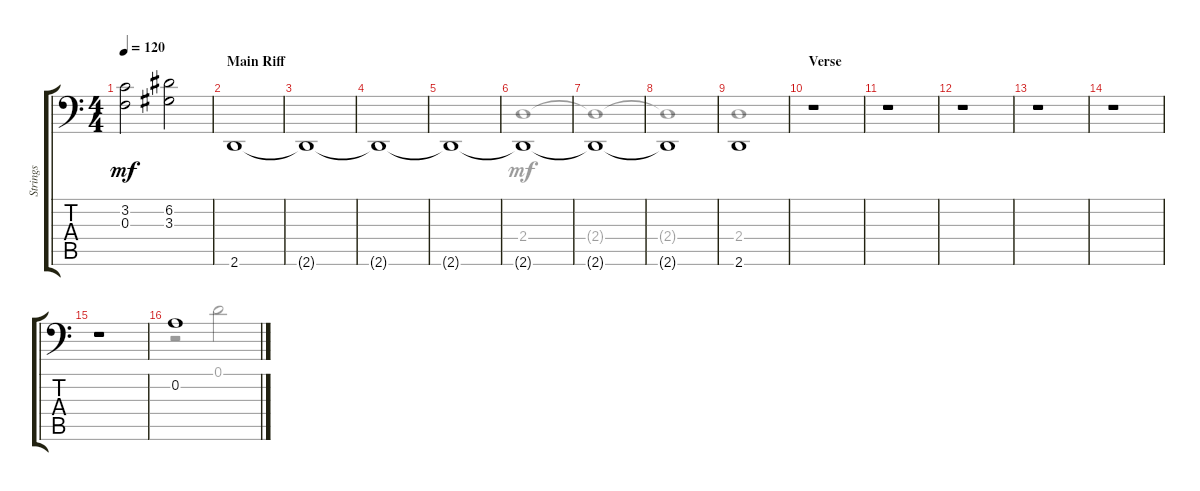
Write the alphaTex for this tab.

\track ("Strings" "Strings") {instrument cello}
\staff {score tabs}
\tuning (D4 A3 F3 C3 G2 C2) {hide}
\voice
\ts (4 4)
\tempo 120
\clef f4
\ks aminor
(3.2 0.3).2{dy mf} (6.2 3.3).2 |
\section ("" "Main Riff")
2.6.1 |
2.6{t}.1 |
2.6{t}.1 |
2.6{t}.1 |
2.6{t}.1 |
2.6{t}.1 |
2.6{t}.1 |
2.6.1 |
\section ("" "Verse")
r.1 |
r.1 |
r.1 |
r.1 |
r.1 |
r.1 |
0.2.1
\voice
\clef f4
\ottava regular
\simile none
\ks aminor
|
|
|
|
|
2.4.1 |
2.4{t}.1 |
2.4{t}.1 |
2.4.1 |
|
|
|
|
|
|
r.2 0.1.2
